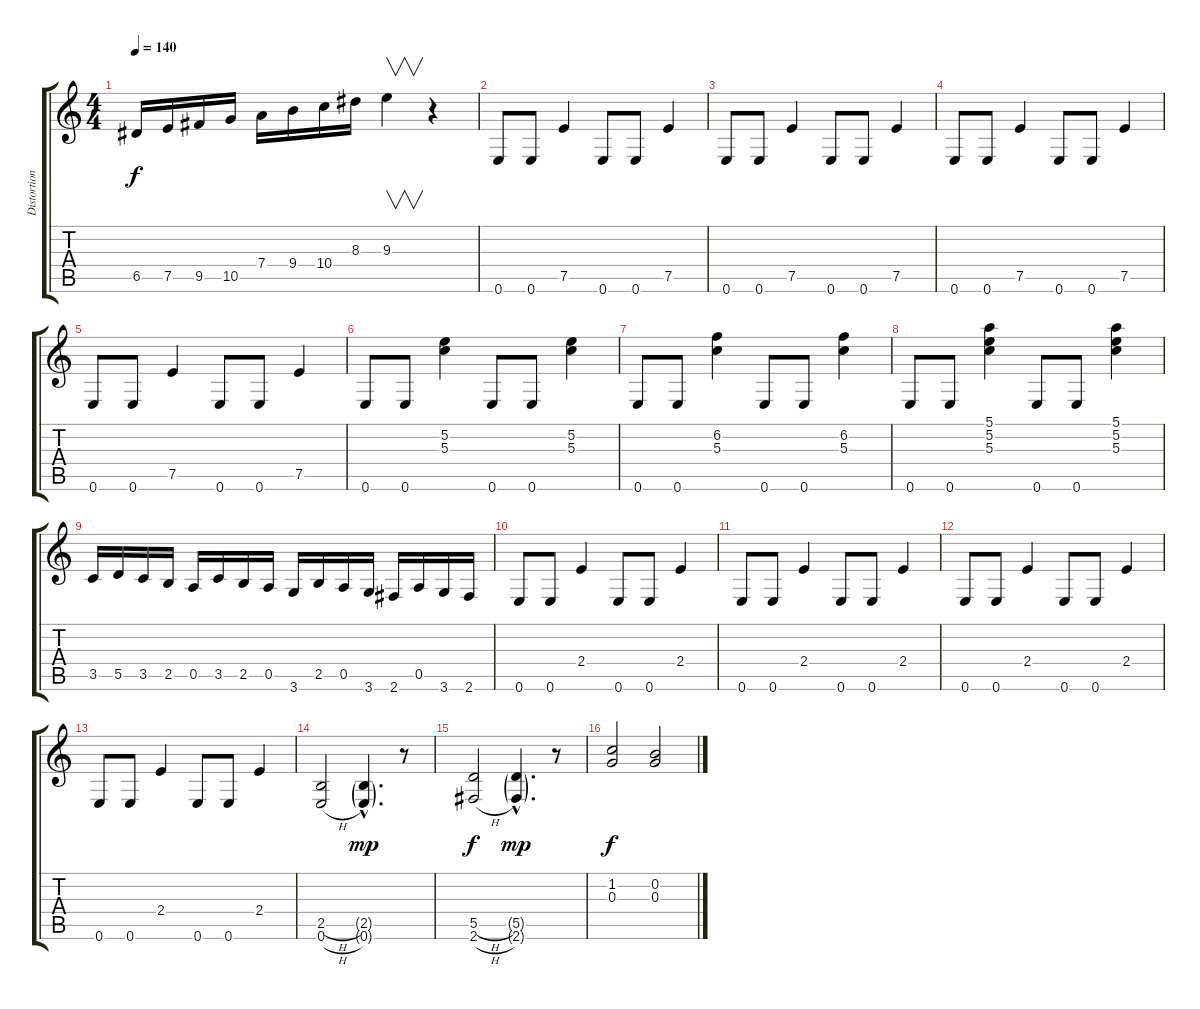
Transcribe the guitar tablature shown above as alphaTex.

\track ("Distortion Guitar" "Distortion") {instrument overdrivenguitar}
\staff {score tabs}
\tuning (E4 B3 G3 D3 A2 E2) {hide}
\ts (4 4)
\tempo 140
\clef g2
\ks c
6.5.16{dy f} 7.5.16 9.5.16 10.5.16 7.4.16 9.4.16 10.4.16 8.3.16 9.3.4{v} r.4 |
0.6.8 0.6.8 7.5.4 0.6.8 0.6.8 7.5.4 |
0.6.8 0.6.8 7.5.4 0.6.8 0.6.8 7.5.4 |
0.6.8 0.6.8 7.5.4 0.6.8 0.6.8 7.5.4 |
0.6.8 0.6.8 7.5.4 0.6.8 0.6.8 7.5.4 |
0.6.8 0.6.8 (5.2 5.3).4 0.6.8 0.6.8 (5.2 5.3).4 |
0.6.8 0.6.8 (6.2 5.3).4 0.6.8 0.6.8 (6.2 5.3).4 |
0.6.8 0.6.8 (5.1 5.2 5.3).4 0.6.8 0.6.8 (5.1 5.2 5.3).4 |
3.5.16 5.5.16 3.5.16 2.5.16 0.5.16 3.5.16 2.5.16 0.5.16 3.6.16 2.5.16 0.5.16 3.6.16 2.6.16 0.5.16 3.6.16 2.6.16 |
0.6.8 0.6.8 2.4.4 0.6.8 0.6.8 2.4.4 |
0.6.8 0.6.8 2.4.4 0.6.8 0.6.8 2.4.4 |
0.6.8 0.6.8 2.4.4 0.6.8 0.6.8 2.4.4 |
0.6.8 0.6.8 2.4.4 0.6.8 0.6.8 2.4.4 |
(2.5{h} 0.6{h}).2 (2.5{g hac} 0.6{g hac}).4{d dy mp} r.8 |
(5.5{h} 2.6{h}).2{dy f} (5.5{g hac} 2.6{g hac}).4{d dy mp} r.8 |
(1.2 0.3).2{dy f} (0.2 0.3).2
